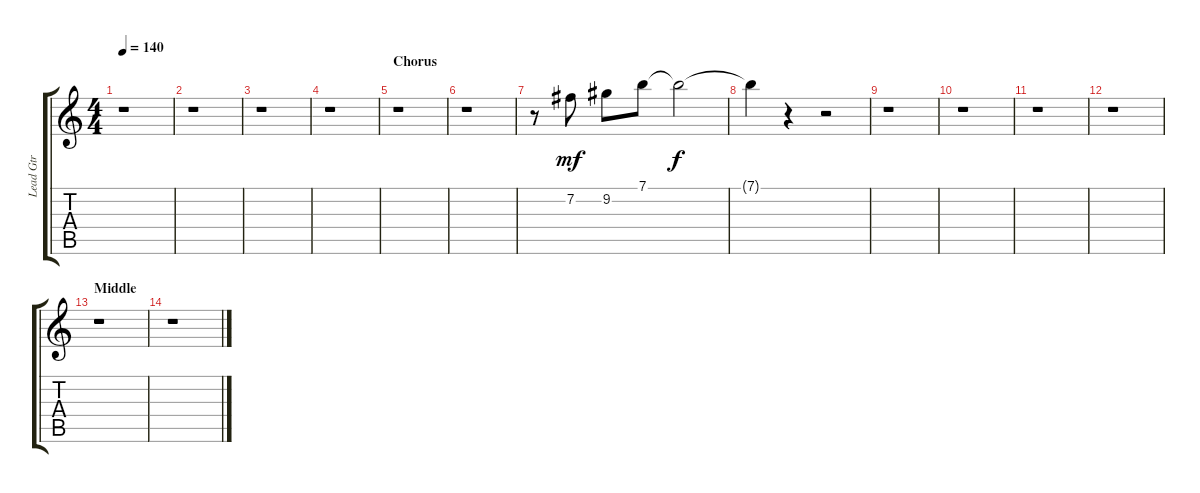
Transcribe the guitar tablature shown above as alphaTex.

\track ("Lead Gtr" "Lead Gtr") {instrument distortionguitar}
\staff {score tabs}
\tuning (E4 B3 G3 D3 A2 E2) {hide}
\ts (4 4)
\tempo 140
\clef g2
\ks c
r.1{dy f} |
r.1 |
r.1 |
r.1 |
\section ("" "Chorus")
r.1 |
r.1 |
r.8 7.2.8{dy mf} 9.2.8 7.1.8 7.1{t}.2{dy f} |
7.1{t}.4 r.4 r.2 |
r.1 |
r.1 |
r.1 |
r.1 |
\section ("" "Middle")
r.1 |
r.1
